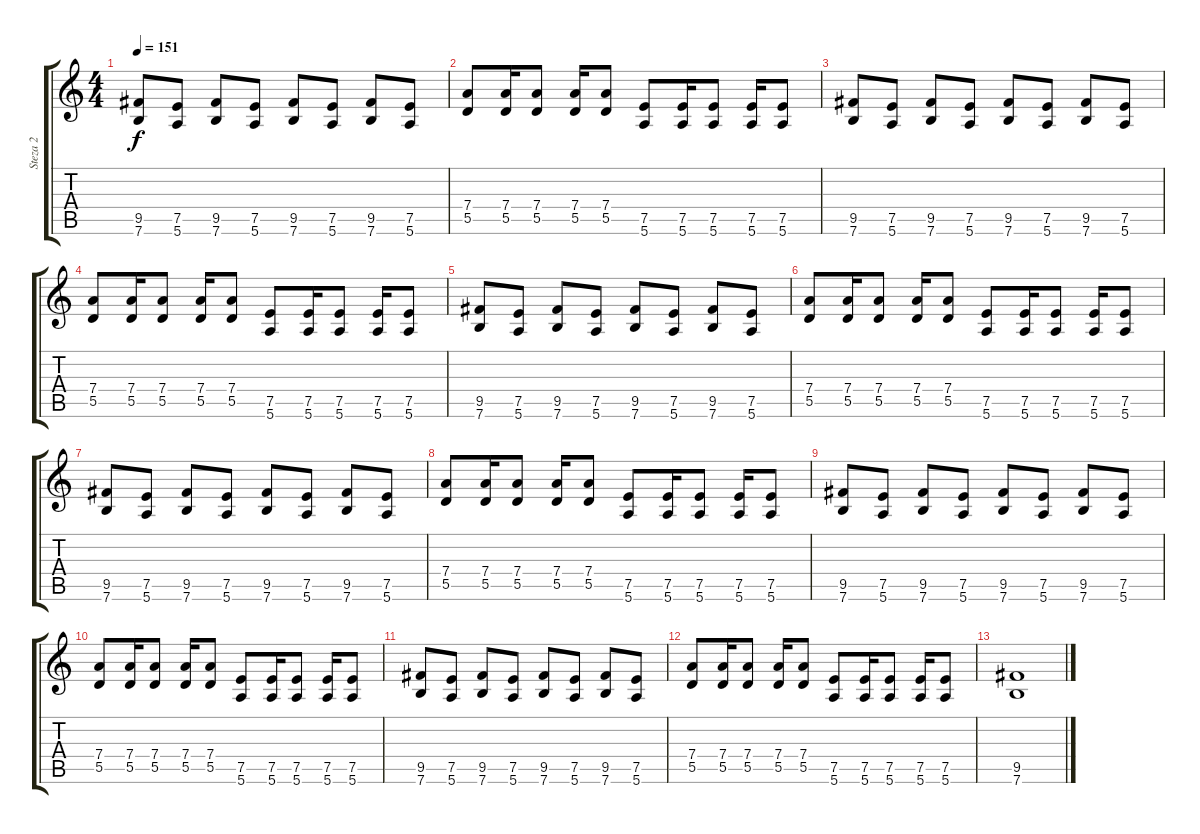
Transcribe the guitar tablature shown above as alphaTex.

\track ("Steza 2" "Steza 2") {instrument distortionguitar}
\staff {score tabs}
\tuning (E4 B3 G3 D3 A2 E2) {hide}
\ts (4 4)
\tempo 151
\clef g2
\ks c
(9.5 7.6).8{dy f} (7.5 5.6).8 (9.5 7.6).8 (7.5 5.6).8 (9.5 7.6).8 (7.5 5.6).8 (9.5 7.6).8 (7.5 5.6).8 |
(7.4 5.5).8 (7.4 5.5).16 (7.4 5.5).8 (7.4 5.5).16 (7.4 5.5).8 (7.5 5.6).8 (7.5 5.6).16 (7.5 5.6).8 (7.5 5.6).16 (7.5 5.6).8 |
(9.5 7.6).8 (7.5 5.6).8 (9.5 7.6).8 (7.5 5.6).8 (9.5 7.6).8 (7.5 5.6).8 (9.5 7.6).8 (7.5 5.6).8 |
(7.4 5.5).8 (7.4 5.5).16 (7.4 5.5).8 (7.4 5.5).16 (7.4 5.5).8 (7.5 5.6).8 (7.5 5.6).16 (7.5 5.6).8 (7.5 5.6).16 (7.5 5.6).8 |
(9.5 7.6).8 (7.5 5.6).8 (9.5 7.6).8 (7.5 5.6).8 (9.5 7.6).8 (7.5 5.6).8 (9.5 7.6).8 (7.5 5.6).8 |
(7.4 5.5).8 (7.4 5.5).16 (7.4 5.5).8 (7.4 5.5).16 (7.4 5.5).8 (7.5 5.6).8 (7.5 5.6).16 (7.5 5.6).8 (7.5 5.6).16 (7.5 5.6).8 |
(9.5 7.6).8 (7.5 5.6).8 (9.5 7.6).8 (7.5 5.6).8 (9.5 7.6).8 (7.5 5.6).8 (9.5 7.6).8 (7.5 5.6).8 |
(7.4 5.5).8 (7.4 5.5).16 (7.4 5.5).8 (7.4 5.5).16 (7.4 5.5).8 (7.5 5.6).8 (7.5 5.6).16 (7.5 5.6).8 (7.5 5.6).16 (7.5 5.6).8 |
(9.5 7.6).8 (7.5 5.6).8 (9.5 7.6).8 (7.5 5.6).8 (9.5 7.6).8 (7.5 5.6).8 (9.5 7.6).8 (7.5 5.6).8 |
(7.4 5.5).8 (7.4 5.5).16 (7.4 5.5).8 (7.4 5.5).16 (7.4 5.5).8 (7.5 5.6).8 (7.5 5.6).16 (7.5 5.6).8 (7.5 5.6).16 (7.5 5.6).8 |
(9.5 7.6).8 (7.5 5.6).8 (9.5 7.6).8 (7.5 5.6).8 (9.5 7.6).8 (7.5 5.6).8 (9.5 7.6).8 (7.5 5.6).8 |
(7.4 5.5).8 (7.4 5.5).16 (7.4 5.5).8 (7.4 5.5).16 (7.4 5.5).8 (7.5 5.6).8 (7.5 5.6).16 (7.5 5.6).8 (7.5 5.6).16 (7.5 5.6).8 |
(9.5 7.6).1
